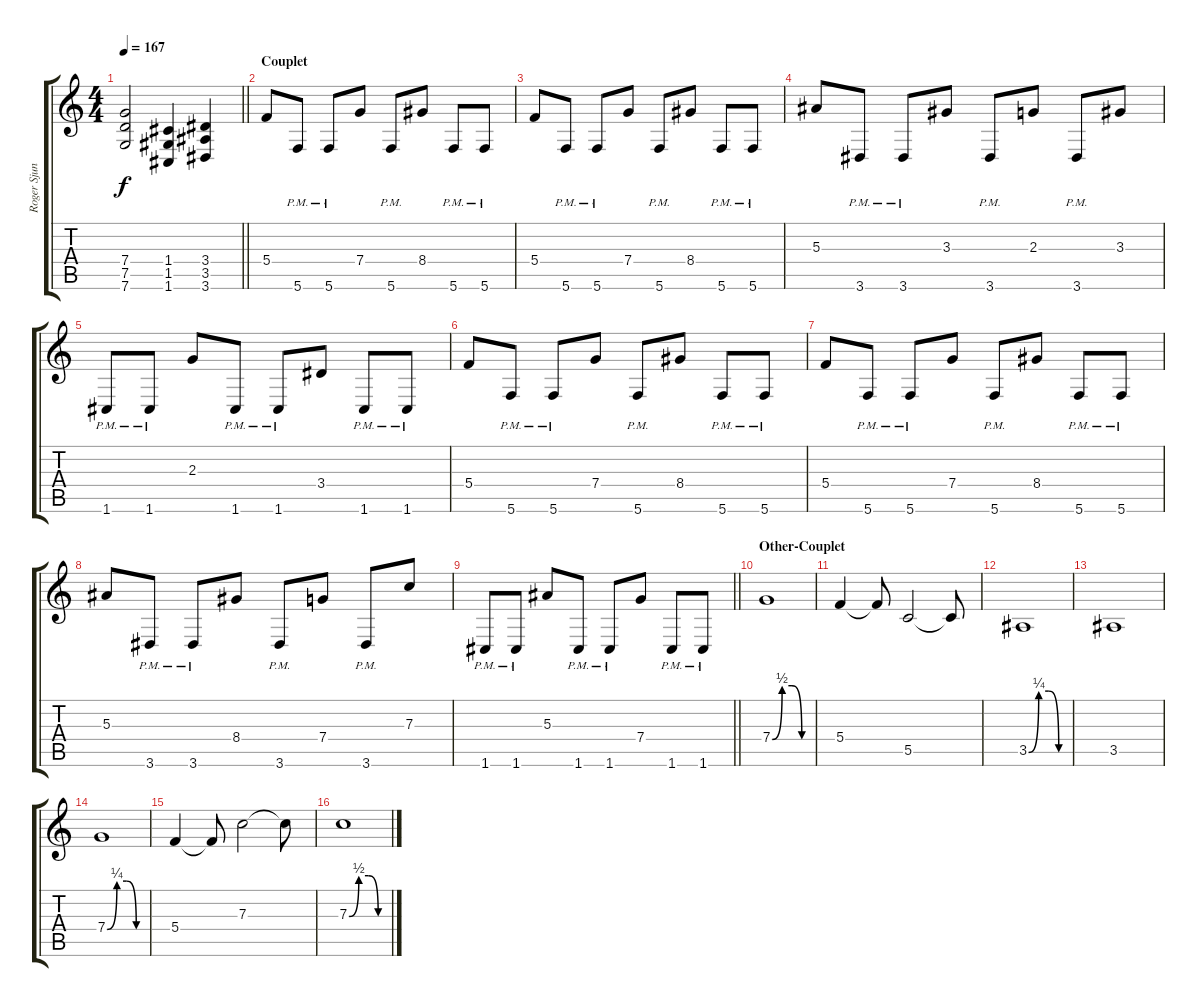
\track ("Roger Sjunnesson" "Roger Sjun") {instrument distortionguitar}
\staff {score tabs}
\tuning (D4 A3 F3 C3 G2 C2) {hide}
\ts (4 4)
\tempo 167
\clef g2
\barLineRight lightlight
\ks c
(7.4 7.5 7.6).2{dy f} (1.4 1.5 1.6).4 (3.4 3.5 3.6).4 |
\section ("" "Couplet")
5.4.8 5.6{pm}.8 5.6{pm}.8 7.4.8 5.6{pm}.8 8.4.8 5.6{pm}.8 5.6{pm}.8 |
5.4.8 5.6{pm}.8 5.6{pm}.8 7.4.8 5.6{pm}.8 8.4.8 5.6{pm}.8 5.6{pm}.8 |
5.3.8 3.6{pm}.8 3.6{pm}.8 3.3.8 3.6{pm}.8 2.3.8 3.6{pm}.8 3.3.8 |
1.6{pm}.8 1.6{pm}.8 2.3.8 1.6{pm}.8 1.6{pm}.8 3.4.8 1.6{pm}.8 1.6{pm}.8 |
5.4.8 5.6{pm}.8 5.6{pm}.8 7.4.8 5.6{pm}.8 8.4.8 5.6{pm}.8 5.6{pm}.8 |
5.4.8 5.6{pm}.8 5.6{pm}.8 7.4.8 5.6{pm}.8 8.4.8 5.6{pm}.8 5.6{pm}.8 |
5.3.8 3.6{pm}.8 3.6{pm}.8 8.4.8 3.6{pm}.8 7.4.8 3.6{pm}.8 7.3.8 |
\barLineRight lightlight
1.6{pm}.8 1.6{pm}.8 5.3.8 1.6{pm}.8 1.6{pm}.8 7.4.8 1.6{pm}.8 1.6{pm}.8 |
\section ("" "Other-Couplet")
7.4{be (custom 0 0 15 2 30 2 45 0 60 0)}.1 |
5.4.4 5.4{t}.8 5.5.2 5.5{t}.8 |
3.5{be (custom 0 0 15 1 30 1 45 0 60 0)}.1 |
3.5.1 |
7.4{be (custom 0 0 15 1 30 1 45 0 60 0)}.1 |
5.4.4 5.4{t}.8 7.3.2 7.3{t}.8 |
7.3{be (custom 0 0 15 2 30 2 45 0 60 0)}.1
